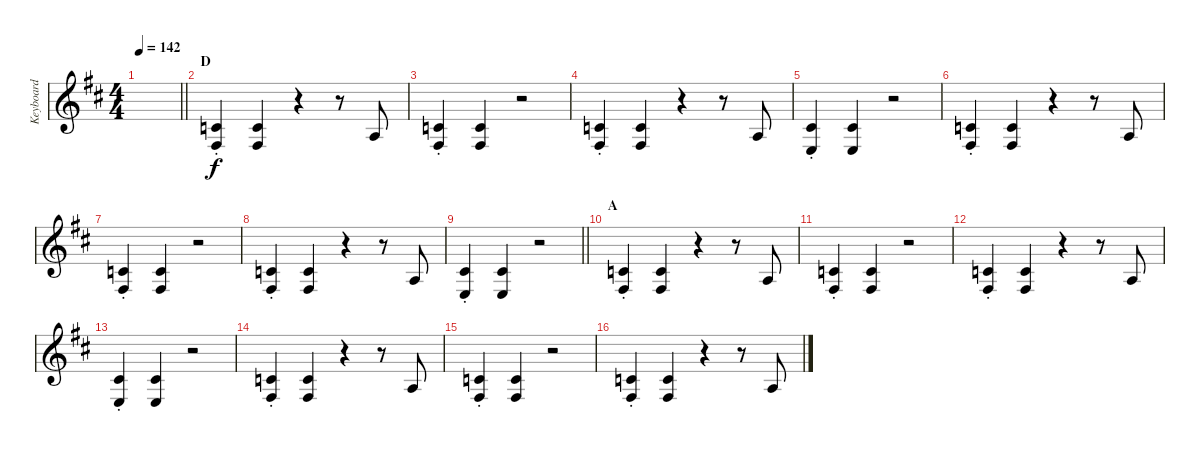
\track ("Keyboard" "Keyboard") {instrument drawbarorgan}
\staff {score}
\tuning (E4 B3 G3 D3 A2 E2) {hide}
\ts (4 4)
\tempo 142
\clef g2
\barLineRight lightlight
\ks d
|
\section ("" "D")
(1.2{st} 4.4{st}).4 (1.2 4.4).4 r.4 r.8 2.3.8 |
(1.2{st} 4.4{st}).4 (1.2 4.4).4 r.2 |
(1.2{st} 4.4{st}).4 (1.2 4.4).4 r.4 r.8 2.3.8 |
(2.2{st} 2.4{st}).4 (2.2 2.4).4 r.2 |
(1.2{st} 4.4{st}).4 (1.2 4.4).4 r.4 r.8 2.3.8 |
(1.2{st} 4.4{st}).4 (1.2 4.4).4 r.2 |
(1.2{st} 4.4{st}).4 (1.2 4.4).4 r.4 r.8 2.3.8 |
\barLineRight lightlight
(2.2{st} 2.4{st}).4 (2.2 2.4).4 r.2 |
\section ("" "A")
(1.2{st} 4.4{st}).4 (1.2 4.4).4 r.4 r.8 2.3.8 |
(1.2{st} 4.4{st}).4 (1.2 4.4).4 r.2 |
(1.2{st} 4.4{st}).4 (1.2 4.4).4 r.4 r.8 2.3.8 |
(2.2{st} 2.4{st}).4 (2.2 2.4).4 r.2 |
(1.2{st} 4.4{st}).4 (1.2 4.4).4 r.4 r.8 2.3.8 |
(1.2{st} 4.4{st}).4 (1.2 4.4).4 r.2 |
(1.2{st} 4.4{st}).4 (1.2 4.4).4 r.4 r.8 2.3.8
